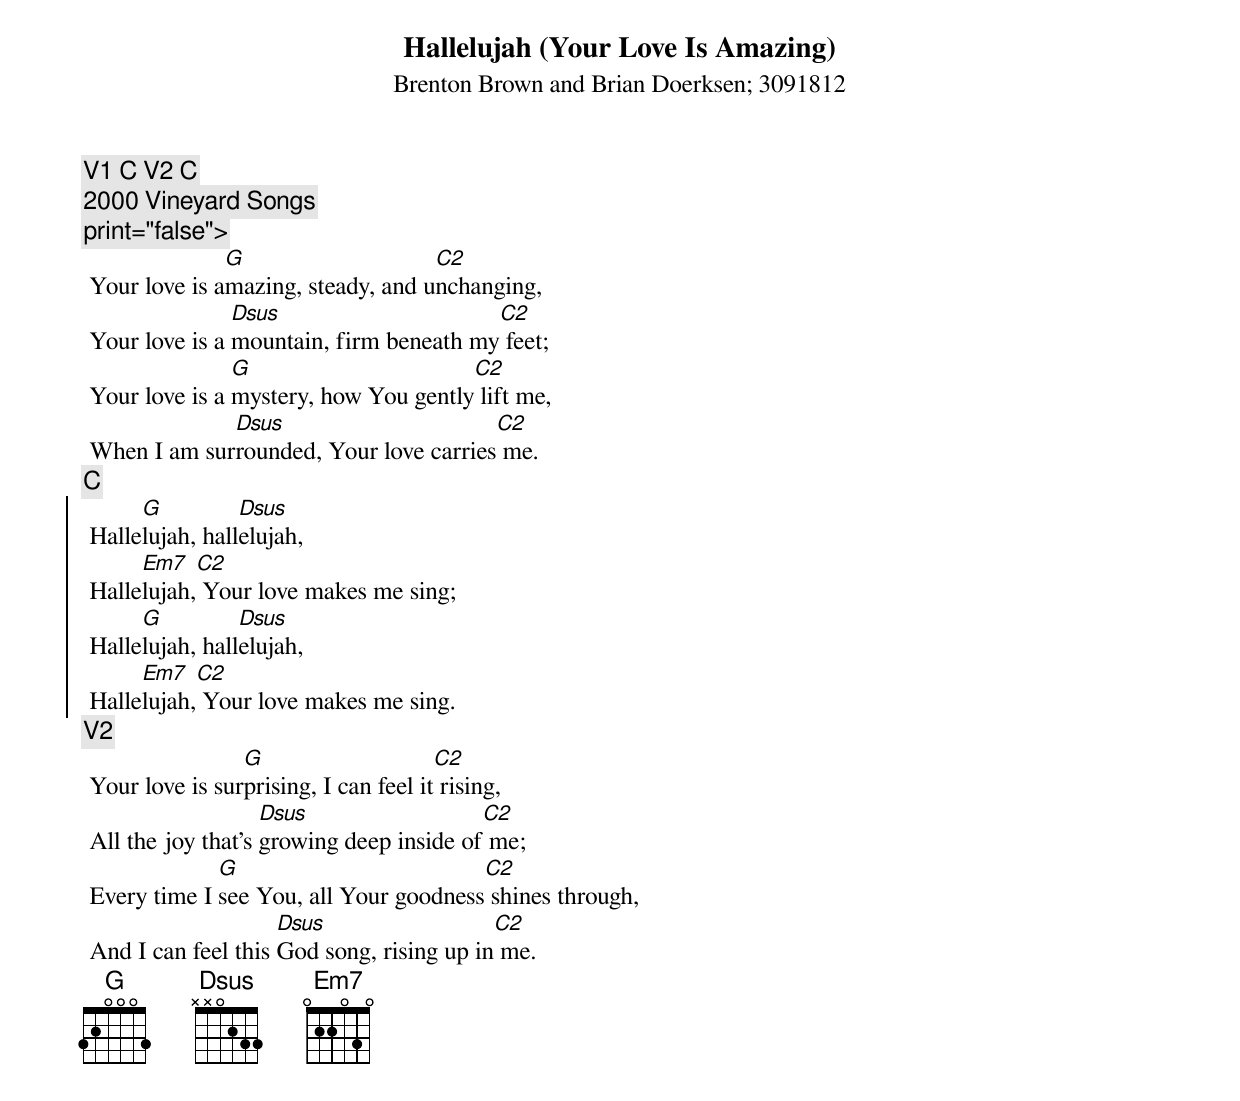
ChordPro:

{title:Hallelujah (Your Love Is Amazing)}
{subtitle:Brenton Brown and Brian Doerksen}
{subtitle:3091812}
{comment:V1 C V2 C}
{comment:2000 Vineyard Songs}
{comment:print="false">}
 Your love is a[G]mazing, steady, and u[C2]nchanging,
 Your love is a [Dsus]mountain, firm beneath my[C2] feet;
 Your love is a [G]mystery, how You gently[C2] lift me,
 When I am sur[Dsus]rounded, Your love carries[C2] me.
{comment:C}
{soc}
 Halle[G]lujah, hall[Dsus]elujah,
 Halle[Em7]lujah,[C2] Your love makes me sing;
 Halle[G]lujah, hall[Dsus]elujah,
 Halle[Em7]lujah,[C2] Your love makes me sing.
{eoc}
{comment:V2}
 Your love is sur[G]prising, I can feel it[C2] rising,
 All the joy that's [Dsus]growing deep inside of[C2] me;
 Every time I [G]see You, all Your goodness[C2] shines through,
 And I can feel this [Dsus]God song, rising up in[C2] me.
